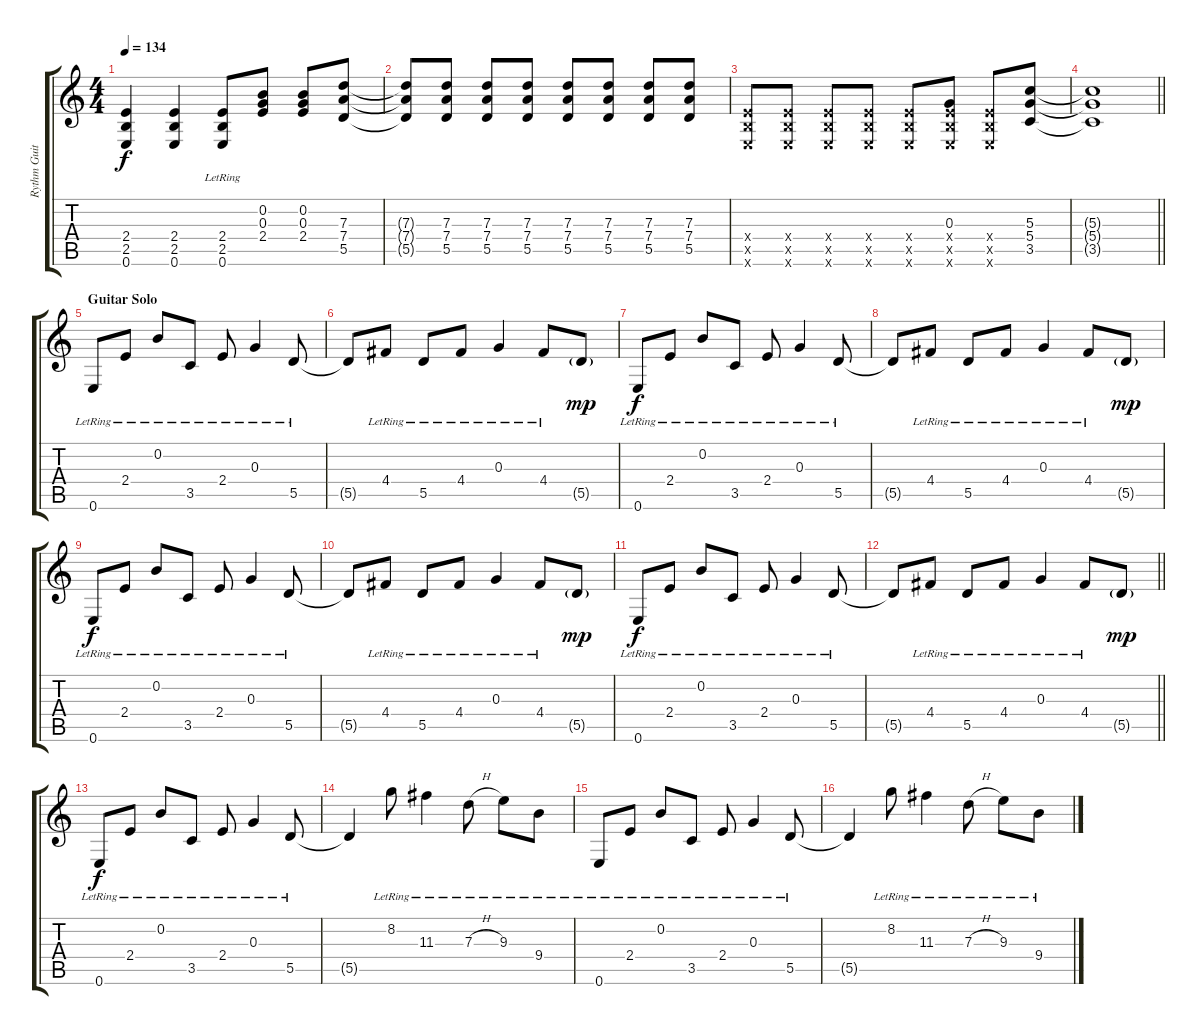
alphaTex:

\track ("Rythm Guitar" "Rythm Guit") {instrument electricguitarclean}
\staff {score tabs}
\tuning (E4 B3 G3 D3 A2 E2) {hide}
\ts (4 4)
\tempo 134
\clef g2
\ks c
(2.4 2.5 0.6).4{dy f} (2.4 2.5 0.6).4 (2.4 2.5{lr} 0.6{lr}).8 (0.2 0.3 2.4).8 (0.2 0.3 2.4).8 (7.3 7.4 5.5).8 |
(7.3{t} 7.4{t} 5.5{t}).8 (7.3 7.4 5.5).8 (7.3 7.4 5.5).8 (7.3 7.4 5.5).8 (7.3 7.4 5.5).8 (7.3 7.4 5.5).8 (7.3 7.4 5.5).8 (7.3 7.4 5.5).8 |
(2.4{x} 2.5{x} 0.6{x}).8 (2.4{x} 2.5{x} 0.6{x}).8 (2.4{x} 2.5{x} 0.6{x}).8 (2.4{x} 2.5{x} 0.6{x}).8 (2.4{x} 2.5{x} 0.6{x}).8 (0.3 2.4{x} 2.5{x} 0.6{x}).8 (2.4{x} 2.5{x} 0.6{x}).8 (5.3 5.4 3.5).8{volume 3} |
\barLineRight lightlight
(5.3{t} 5.4{t} 3.5{t}).1 |
\section ("" "Guitar Solo")
0.6{lr}.8{volume 11 instrument electricguitarclean} 2.4{lr}.8 0.2{lr}.8 3.5{lr}.8 2.4{lr}.8 0.3{lr}.4 5.5{lr}.8 |
5.5{t}.8 4.4{lr}.8 5.5{lr}.8 4.4{lr}.8 0.3{lr}.4 4.4{lr}.8 5.5{g}.8{dy mp} |
0.6{lr}.8{dy f} 2.4{lr}.8 0.2{lr}.8 3.5{lr}.8 2.4{lr}.8 0.3{lr}.4 5.5{lr}.8 |
5.5{t}.8 4.4{lr}.8 5.5{lr}.8 4.4{lr}.8 0.3{lr}.4 4.4{lr}.8 5.5{g}.8{dy mp} |
0.6{lr}.8{dy f} 2.4{lr}.8 0.2{lr}.8 3.5{lr}.8 2.4{lr}.8 0.3{lr}.4 5.5{lr}.8 |
5.5{t}.8 4.4{lr}.8 5.5{lr}.8 4.4{lr}.8 0.3{lr}.4 4.4{lr}.8 5.5{g}.8{dy mp} |
0.6{lr}.8{dy f} 2.4{lr}.8 0.2{lr}.8 3.5{lr}.8 2.4{lr}.8 0.3{lr}.4 5.5{lr}.8 |
\barLineRight lightlight
5.5{t}.8 4.4{lr}.8 5.5{lr}.8 4.4{lr}.8 0.3{lr}.4 4.4{lr}.8 5.5{g}.8{dy mp} |
0.6{lr}.8{dy f} 2.4{lr}.8 0.2{lr}.8 3.5{lr}.8 2.4{lr}.8 0.3{lr}.4 5.5{lr}.8 |
5.5{t}.4 8.2{lr}.8 11.3{lr}.4 7.3{h lr}.8 9.3{lr}.8 9.4{lr}.8 |
0.6{lr}.8 2.4{lr}.8 0.2{lr}.8 3.5{lr}.8 2.4{lr}.8 0.3{lr}.4 5.5{lr}.8 |
5.5{t}.4 8.2{lr}.8 11.3{lr}.4 7.3{h lr}.8 9.3{lr}.8 9.4{lr}.8
